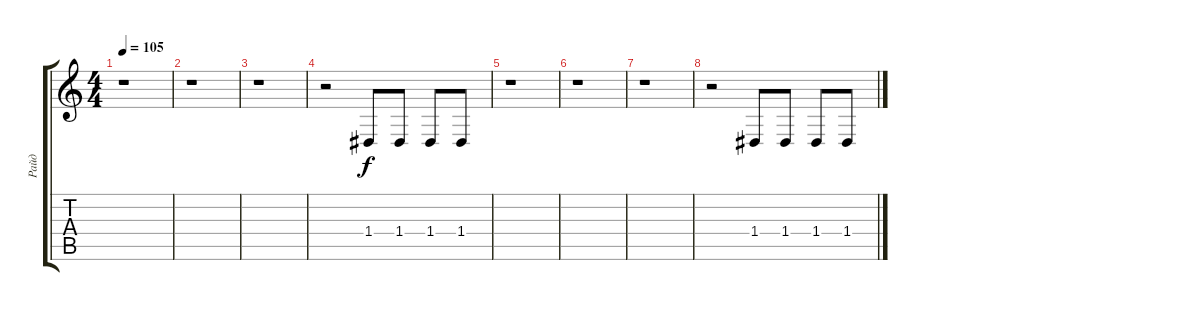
\track ("Райд" "Райд") {instrument acousticgrandpiano}
\staff {score tabs}
\tuning (E4 B3 G3 D3 A2 E2) {hide}
\ts (4 4)
\tempo 105
\clef g2
\ks c
r.1{dy f} |
r.1 |
r.1 |
r.2 1.4.8 1.4.8 1.4.8 1.4.8 |
r.1 |
r.1 |
r.1 |
r.2 1.4.8 1.4.8 1.4.8 1.4.8
